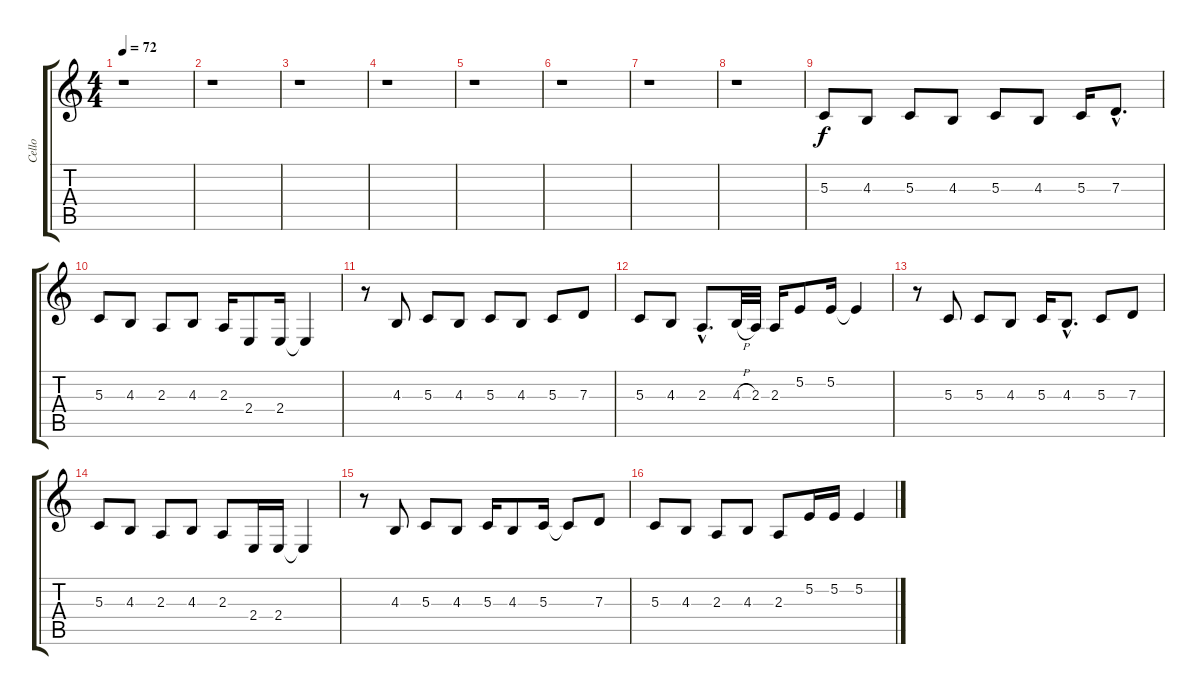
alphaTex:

\track ("Cello" "Cello") {instrument cello}
\staff {score tabs}
\tuning (E4 B3 G3 D3 A2 E2) {hide}
\ts (4 4)
\tempo 72
\clef g2
\ks c
r.1{dy f instrument cello} |
r.1 |
r.1 |
r.1 |
r.1 |
r.1 |
r.1 |
r.1 |
5.3.8 4.3.8 5.3.8 4.3.8 5.3.8 4.3.8 5.3.16 7.3{hac}.8{d} |
5.3.8 4.3.8 2.3.8 4.3.8 2.3.16 2.4.8 2.4.16 2.4{t}.4 |
r.8 4.3.8 5.3.8 4.3.8 5.3.8 4.3.8 5.3.8 7.3.8 |
5.3.8 4.3.8 2.3{hac}.8{d} 4.3{h}.32 2.3.32 2.3.16 5.2.8 5.2.16 5.2{t}.4 |
r.8 5.3.8 5.3.8 4.3.8 5.3.16 4.3{hac}.8{d} 5.3.8 7.3.8 |
5.3.8 4.3.8 2.3.8 4.3.8 2.3.8 2.4.16 2.4.16 2.4{t}.4 |
r.8 4.3.8 5.3.8 4.3.8 5.3.16 4.3.8 5.3.16 5.3{t}.8 7.3.8 |
5.3.8 4.3.8 2.3.8 4.3.8 2.3.8 5.2.16 5.2.16 5.2.4
